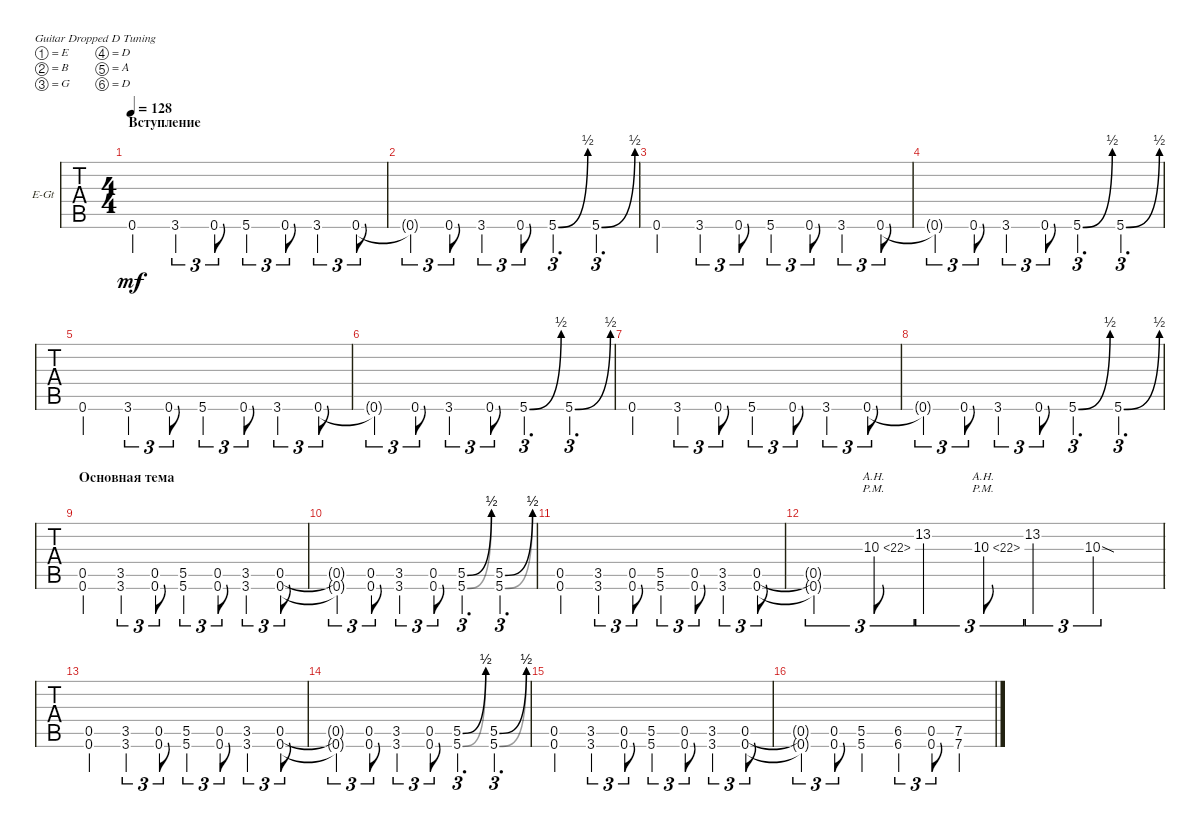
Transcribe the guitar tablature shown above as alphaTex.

\defaultSystemsLayout 4
\bracketExtendMode groupsimilarinstruments
\firstSystemTrackNameOrientation horizontal
\otherSystemsTrackNameOrientation horizontal
\track ("Electric Guitar" "E-Gt") {instrument distortionguitar}
\staff {tabs}
\tuning (E4 B3 G3 D3 A2 D2)
\ts (4 4)
\section ("" "Вступление")
\tempo 128
\clef g2
\ks c
0.6.4{dy mf instrument distortionguitar} 3.6.4{tu (3 2)} 0.6.8{tu (3 2)} 5.6.4{tu (3 2)} 0.6.8{tu (3 2)} 3.6.4{tu (3 2)} 0.6.8{tu (3 2)} |
0.6{t}.4{tu (3 2)} 0.6.8{tu (3 2)} 3.6.4{tu (3 2)} 0.6.8{tu (3 2)} 5.6{be (bend 0 0 11.4 2)}.4{d tu (3 2)} 5.6{be (bend 0 0 14.399999999999999 2)}.4{d tu (3 2)} |
0.6.4 3.6.4{tu (3 2)} 0.6.8{tu (3 2)} 5.6.4{tu (3 2)} 0.6.8{tu (3 2)} 3.6.4{tu (3 2)} 0.6.8{tu (3 2)} |
0.6{t}.4{tu (3 2)} 0.6.8{tu (3 2)} 3.6.4{tu (3 2)} 0.6.8{tu (3 2)} 5.6{be (bend 0 0 11.4 2)}.4{d tu (3 2)} 5.6{be (bend 0 0 14.399999999999999 2)}.4{d tu (3 2)} |
0.6.4 3.6.4{tu (3 2)} 0.6.8{tu (3 2)} 5.6.4{tu (3 2)} 0.6.8{tu (3 2)} 3.6.4{tu (3 2)} 0.6.8{tu (3 2)} |
0.6{t}.4{tu (3 2)} 0.6.8{tu (3 2)} 3.6.4{tu (3 2)} 0.6.8{tu (3 2)} 5.6{be (bend 0 0 11.4 2)}.4{d tu (3 2)} 5.6{be (bend 0 0 14.399999999999999 2)}.4{d tu (3 2)} |
0.6.4 3.6.4{tu (3 2)} 0.6.8{tu (3 2)} 5.6.4{tu (3 2)} 0.6.8{tu (3 2)} 3.6.4{tu (3 2)} 0.6.8{tu (3 2)} |
0.6{t}.4{tu (3 2)} 0.6.8{tu (3 2)} 3.6.4{tu (3 2)} 0.6.8{tu (3 2)} 5.6{be (bend 0 0 11.4 2)}.4{d tu (3 2)} 5.6{be (bend 0 0 14.399999999999999 2)}.4{d tu (3 2)} |
\section ("" "Основная тема")
(0.6 0.5).4 (3.6 3.5).4{tu (3 2)} (0.6 0.5).8{tu (3 2)} (5.6 5.5).4{tu (3 2)} (0.6 0.5).8{tu (3 2)} (3.6 3.5).4{tu (3 2)} (0.6 0.5).8{tu (3 2)} |
(0.6{t} 0.5{t}).4{tu (3 2)} (0.6 0.5).8{tu (3 2)} (3.6 3.5).4{tu (3 2)} (0.6 0.5).8{tu (3 2)} (5.6{be (bend 0 0 14.399999999999999 2)} 5.5{be (bend 0 0 14.399999999999999 2)}).4{d tu (3 2)} (5.6{be (bend 0 0 14.399999999999999 2)} 5.5{be (bend 0 0 13.799999999999999 2)}).4{d tu (3 2)} |
(0.6 0.5).4 (3.6 3.5).4{tu (3 2)} (0.6 0.5).8{tu (3 2)} (5.6 5.5).4{tu (3 2)} (0.6 0.5).8{tu (3 2)} (3.6 3.5).4{tu (3 2)} (0.6 0.5).8{tu (3 2)} |
(0.6{t} 0.5{t}).4{tu (3 2)} 10.3{ah 12 pm}.8{tu (3 2)} 13.2.4{tu (3 2)} 10.3{ah 12 pm}.8{tu (3 2)} 13.2.4{tu (3 2)} 10.3{sod}.2{tu (3 2)} |
(0.6 0.5).4 (3.6 3.5).4{tu (3 2)} (0.6 0.5).8{tu (3 2)} (5.6 5.5).4{tu (3 2)} (0.6 0.5).8{tu (3 2)} (3.6 3.5).4{tu (3 2)} (0.6 0.5).8{tu (3 2)} |
(0.6{t} 0.5{t}).4{tu (3 2)} (0.6 0.5).8{tu (3 2)} (3.6 3.5).4{tu (3 2)} (0.6 0.5).8{tu (3 2)} (5.6{be (bend 0 0 14.399999999999999 2)} 5.5{be (bend 0 0 14.399999999999999 2)}).4{d tu (3 2)} (5.6{be (bend 0 0 14.399999999999999 2)} 5.5{be (bend 0 0 13.799999999999999 2)}).4{d tu (3 2)} |
(0.6 0.5).4 (3.6 3.5).4{tu (3 2)} (0.6 0.5).8{tu (3 2)} (5.6 5.5).4{tu (3 2)} (0.6 0.5).8{tu (3 2)} (3.6 3.5).4{tu (3 2)} (0.6 0.5).8{tu (3 2)} |
(0.6{t} 0.5{t}).4{tu (3 2)} (0.6 0.5).8{tu (3 2)} (5.6 5.5).4 (6.6 6.5).4{tu (3 2)} (0.6 0.5).8{tu (3 2)} (7.6 7.5).4
